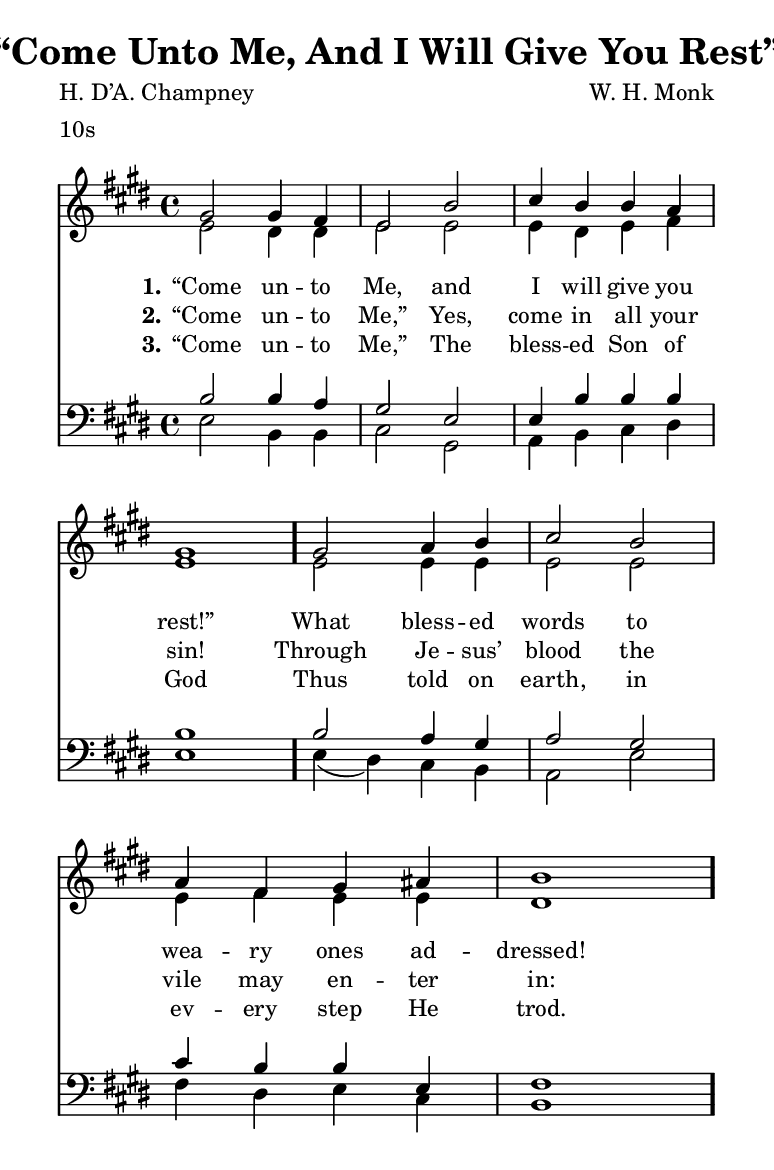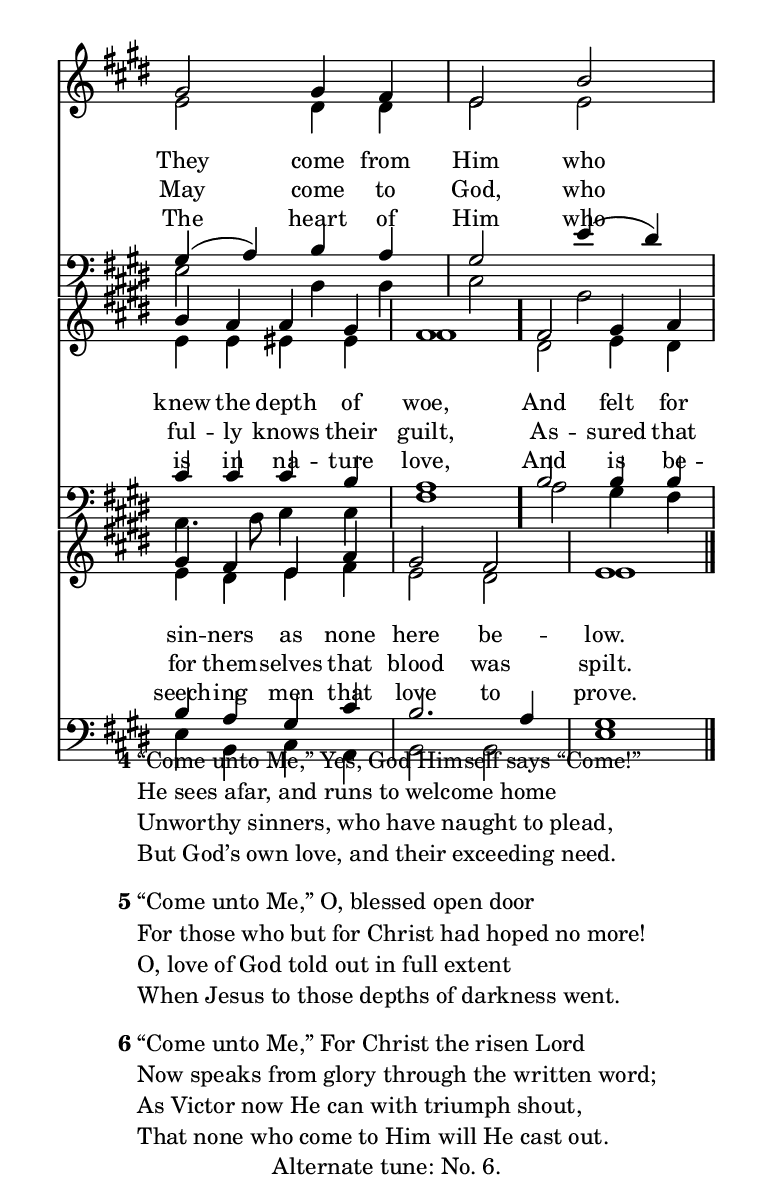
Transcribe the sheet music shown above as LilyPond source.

\include "common/global.ily"
\paper {
  \include "common/paper.ily"
  %ragged-bottom = ##t
  %ragged-last-bottom = ##t
  systems-per-page = 3
  %page-count = ##f
}

\header{
  hymnnumber = "76"
  title = "“Come Unto Me, And I Will Give You Rest”"
  tunename = "Eventide"
  meter = "10s"
  poet = "H. D’A. Champney"
  composer = "W. H. Monk"
  %copyright = ""
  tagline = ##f
}

% for fermata in MIDI
ta = { \tempo 4=110 }
tb = { \tempo 4=55  }

patternAA = { c2      c4 c4 | c2 c2      | c4  c4 c4 c4 | c1 }
patternAB = { c4( c4) c4 c4 | c2 c2      | c4  c4 c4 c4 | c1 }
patternAC = { c4( c4) c4 c4 | c2 c4( c4) | c4  c4 c4 c4 | c1 }
patternAD = { c2      c4 c4 | c2 c2      | c4. c8 c4 c4 | c1 }

patternBA = { c2 c4 c4 | c4 c4 c4 c4 | c2  c2 | c1 }
patternBB = { c2 c4 c4 | c4 c4 c4 c4 | c2. c4 | c1 }

global = {
  \include "common/overrides.ily"
  \override Staff.TimeSignature.style = #'()
  \time 4/4
  \override Score.MetronomeMark.transparent = ##t % hide all fermata changes too
  \ta
  \key e \major
  %\partial 4
  \autoBeamOff
}

notesSoprano = {
\global
\relative c'' {

  \changePitch \patternAA { gis gis fis | e b' | cis b b a | gis }
  \changePitch \patternAA { gis a b | cis b | a fis gis ais | b }
  \changePitch \patternAA { gis gis fis | e b' | b a a gis | fis }
  \changePitch \patternBA { fis gis a | gis fis e a | gis fis | e }

  \bar "|."

}
}

notesAlto = {
\global
\relative e' {

  \changePitch \patternAA { e dis dis | e e | e dis e fis | e }
  \changePitch \patternAA { e e e | e e | e fis e e | dis }
  \changePitch \patternAA { e dis dis | e e | e e eis eis | fis }
  \changePitch \patternBA { dis e dis | e dis e fis | e dis | e }

}
}

notesTenor = {
\global
\relative a {

  \changePitch \patternAA { b b a | gis e | e b' b b | b }
  \changePitch \patternAA { b a gis | a gis | cis b b e, | fis }
  \changePitch \patternAC { gis a b a | gis e' dis | cis cis cis b | a }
  \changePitch \patternBB { b b b | b a gis cis | b a | gis }

}
}

notesBass = {
\global
\relative f {

  \changePitch \patternAA { e b b | cis gis | a b cis dis | e }
  \changePitch \patternAB { e dis cis b | a e' | fis dis e cis | b }
  \changePitch \patternAD { e b b | cis gis | a b cis cis | fis }
  \changePitch \patternBA { a gis fis | e b cis a | b b e }

}
}

wordsA = \lyricmode {
\set stanza = "1."

“Come un -- to Me, and I will give you rest!” \bar "."
What bless -- ed words to wea -- ry ones ad -- dressed! \bar "."
They come from Him who knew the depth of woe, \bar "."
And felt for sin -- ners as none here be -- low. \bar "."

}

wordsB = \lyricmode {
\set stanza = "2."

“Come un -- to Me,” Yes, come in all your sin!
Through Je -- sus’ blood the vile may en -- ter in:
May come to God, who ful -- ly knows their guilt,
As -- sured that for them -- selves that blood was spilt.

}

wordsC = \lyricmode {
\set stanza = "3."

“Come un -- to Me,” The bless -- ed Son of God
Thus told on earth, in ev -- ery step He trod.
The heart of Him who is in na -- ture love,
And is be -- seech -- ing men that love to prove.

}

wordsD = \markuplist {

\line { “Come unto Me,” Yes, God Himself says “Come!” }
\line { He sees afar, and runs to welcome home }
\line { Unworthy sinners, who have naught to plead, }
\line { But God’s own love, and their exceeding need. }

}

wordsE = \markuplist {

\line { “Come unto Me,” O, blessed open door }
\line { For those who but for Christ had hoped no more! }
\line { O, love of God told out in full extent }
\line { When Jesus to those depths of darkness went. }

}

wordsF = \markuplist {

\line { “Come unto Me,” For Christ the risen Lord }
\line { Now speaks from glory through the written word; }
\line { As Victor now He can with triumph shout, }
\line { That none who come to Him will He cast out. }

}

\score {
  \context ChoirStaff <<
    \context Staff = upper <<
      \set ChoirStaff.systemStartDelimiter = #'SystemStartBar
      \context Voice  = sopranos { \voiceOne << \notesSoprano >> }
      \context Voice  = altos { \voiceTwo << \notesAlto >> }
      \context Lyrics = one   \lyricsto sopranos \wordsA
      \context Lyrics = two   \lyricsto sopranos \wordsB
      \context Lyrics = three \lyricsto sopranos \wordsC
    >>
    \context Staff = men <<
      \clef bass
      \context Voice  = tenors { \voiceOne << \notesTenor >> }
      \context Voice  = basses { \voiceTwo << \notesBass >> }
    >>
  >>
  \layout {
    \include "common/layout.ily"
  }
  \midi{
    \include "common/midi.ily"
  }
}

\noPageBreak

\markup { \fill-line { \column {
  \raise #5
  \line{ \bold 4 \column { \wordsD } } \combine \null \vspace #0.4
  \line{ \bold 5 \column { \wordsE } } \combine \null \vspace #0.4
  \line{ \bold 6 \column { \wordsF } } %\combine \null \vspace #0.4
} } }

\noPageBreak

\markup { \vspace #2 \fill-line { \line { Alternate tune: No. 6. } } }

\version "2.18.0"  % necessary for upgrading to future LilyPond versions.

% vi:set et ts=2 sw=2 ai nocindent syntax=lilypond:
